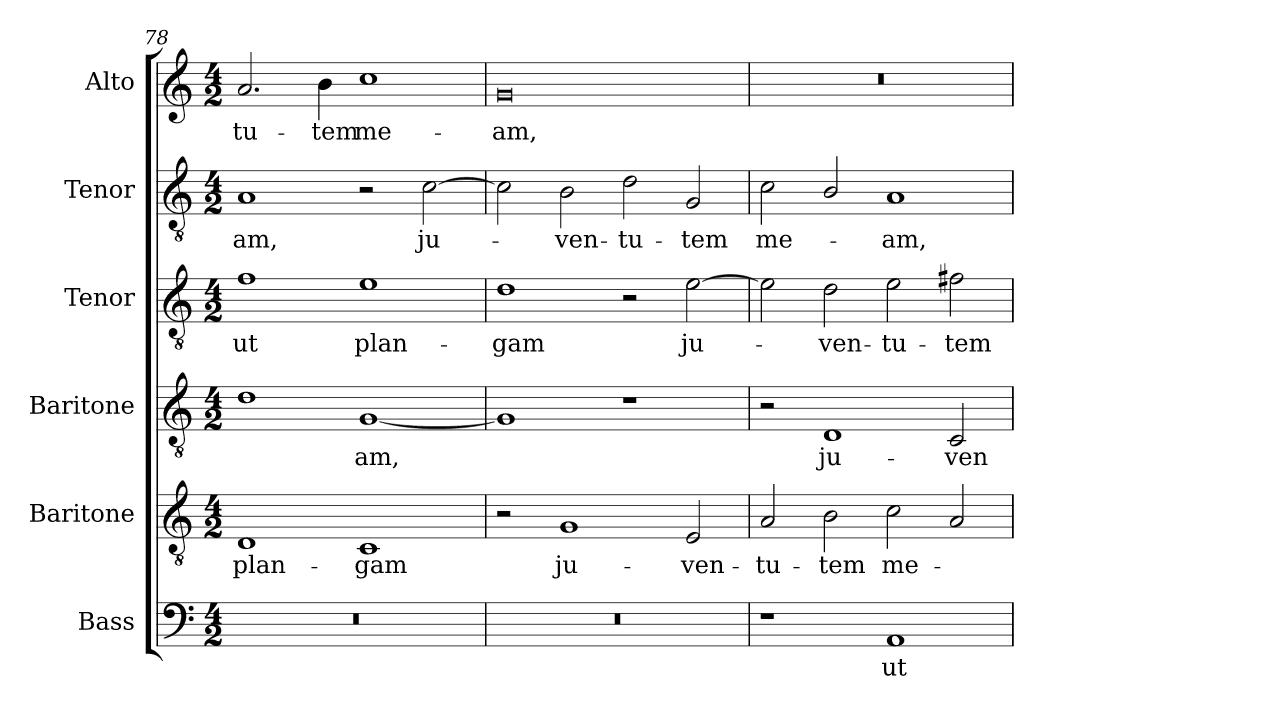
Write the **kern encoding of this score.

**kern	**text	**kern	**text	**kern	**text	**kern	**text	**kern	**text	**kern	**text
*part6	*part6	*part5	*part5	*part4	*part4	*part3	*part3	*part2	*part2	*part1	*part1
*staff6	*staff6	*staff5	*staff5	*staff4	*staff4	*staff3	*staff3	*staff2	*staff2	*staff1	*staff1
*I"Bass	*	*I"Baritone	*	*I"Baritone	*	*I"Tenor	*	*I"Tenor	*	*I"Alto	*
*I'B.	*	*I'Bar.	*	*I'Bar.	*	*I'T.	*	*I'T.	*	*I'A.	*
*clefF4	*	*clefGv2	*	*clefGv2	*	*clefGv2	*	*clefGv2	*	*clefG2	*
*	*	*ITrd7c12	*	*ITrd7c12	*	*ITrd7c12	*	*ITrd7c12	*	*	*
*k[]	*	*k[]	*	*k[]	*	*k[]	*	*k[]	*	*k[]	*
*C:	*	*C:	*	*C:	*	*C:	*	*C:	*	*C:	*
*M4/2	*	*M4/2	*	*M4/2	*	*M4/2	*	*M4/2	*	*M4/2	*
=78	=78	=78	=78	=78	=78	=78	=78	=78	=78	=78	=78
!LO:N:vis=1	!	!	!	!	!	!	!	!	!	!	!
!	!	!	!LO:LY:b:color=#000000	!	!	!	!	!	!	!	!
!	!	!	!	!	!	!	!LO:LY:b:color=#000000	!	!	!	!
!	!	!	!	!	!	!	!	!	!LO:LY:b:color=#000000	!	!
!	!	!	!	!	!	!	!	!	!	!	!LO:LY:b:color=#000000
0r	.	1DDi	plan-	1Di	.	1Fi	ut	1AAi	-am,	2.ai/	-tu-
!	!	!	!	!	!	!	!	!	!	!	!LO:LY:b:color=#000000
.	.	.	.	.	.	.	.	.	.	4bi\	-tem
!	!	!	!LO:LY:b:color=#000000	!	!	!	!	!	!	!	!
!	!	!	!	!	!LO:LY:b:color=#000000	!	!	!	!	!	!
!	!	!	!	!	!	!	!LO:LY:b:color=#000000	!	!	!	!
!	!	!	!	!	!	!	!	!	!	!	!LO:LY:b:color=#000000
.	.	1CCi	-gam	[1GGi	-am,	1Ei	plan-	2r	.	1cci	me-
!	!	!	!	!	!	!	!	!	!LO:LY:b:color=#000000	!	!
.	.	.	.	.	.	.	.	[2Ci\	ju-	.	.
!!LO:PB:g=z
=79	=79	=79	=79	=79	=79	=79	=79	=79	=79	=79	=79
!LO:N:vis=1	!	!	!	!	!	!	!	!	!	!	!
!	!	!	!	!	!	!	!LO:LY:b:color=#000000	!	!	!	!
!	!	!	!	!	!	!	!	!	!	!	!LO:LY:b:color=#000000
0r	.	2r	.	1GGi]	.	1Di	-gam	2Ci\]	.	0gi	-am,
!	!	!	!LO:LY:b:color=#000000	!	!	!	!	!	!	!	!
!	!	!	!	!	!	!	!	!	!LO:LY:b:color=#000000	!	!
.	.	1GGi	ju-	.	.	.	.	2BBi\	-ven-	.	.
!	!	!	!	!	!	!	!	!	!LO:LY:b:color=#000000	!	!
.	.	.	.	1r	.	2r	.	2Di\	-tu-	.	.
!	!	!	!LO:LY:b:color=#000000	!	!	!	!	!	!	!	!
!	!	!	!	!	!	!	!LO:LY:b:color=#000000	!	!	!	!
!	!	!	!	!	!	!	!	!	!LO:LY:b:color=#000000	!	!
.	.	2EEi/	-ven-	.	.	[2Ei\	ju-	2GGi/	-tem	.	.
=80	=80	=80	=80	=80	=80	=80	=80	=80	=80	=80	=80
!	!	!	!LO:LY:b:color=#000000	!	!	!	!	!	!	!	!
!	!	!	!	!	!	!	!	!	!LO:LY:b:color=#000000	!LO:N:vis=1	!
1r	.	2AAi/	-tu-	2r	.	2Ei\]	.	2Ci\	me-	0r	.
!	!	!	!LO:LY:b:color=#000000	!	!	!	!	!	!	!	!
!	!	!	!	!	!LO:LY:b:color=#000000	!	!	!	!	!	!
!	!	!	!	!	!	!	!LO:LY:b:color=#000000	!	!	!	!
.	.	2BBi\	-tem	1DDi	ju-	2Di\	-ven-	2BBi/	.	.	.
!	!LO:LY:b:color=#000000	!	!	!	!	!	!	!	!	!	!
!	!	!	!LO:LY:b:color=#000000	!	!	!	!	!	!	!	!
!	!	!	!	!	!	!	!LO:LY:b:color=#000000	!	!	!	!
!	!	!	!	!	!	!	!	!	!LO:LY:b:color=#000000	!	!
1AAi	ut	2Ci\	me-	.	.	2Ei\	-tu-	1AAi	-am,	.	.
!	!	!	!	!	!LO:LY:b:color=#000000	!	!	!	!	!	!
!	!	!	!	!	!	!	!LO:LY:b:color=#000000	!	!	!	!
.	.	2AAi/	.	2CCi/	-ven-	2F#Xi\	-tem	.	.	.	.
=	=	=	=	=	=	=	=	=	=	=	=
*-	*-	*-	*-	*-	*-	*-	*-	*-	*-	*-	*-
